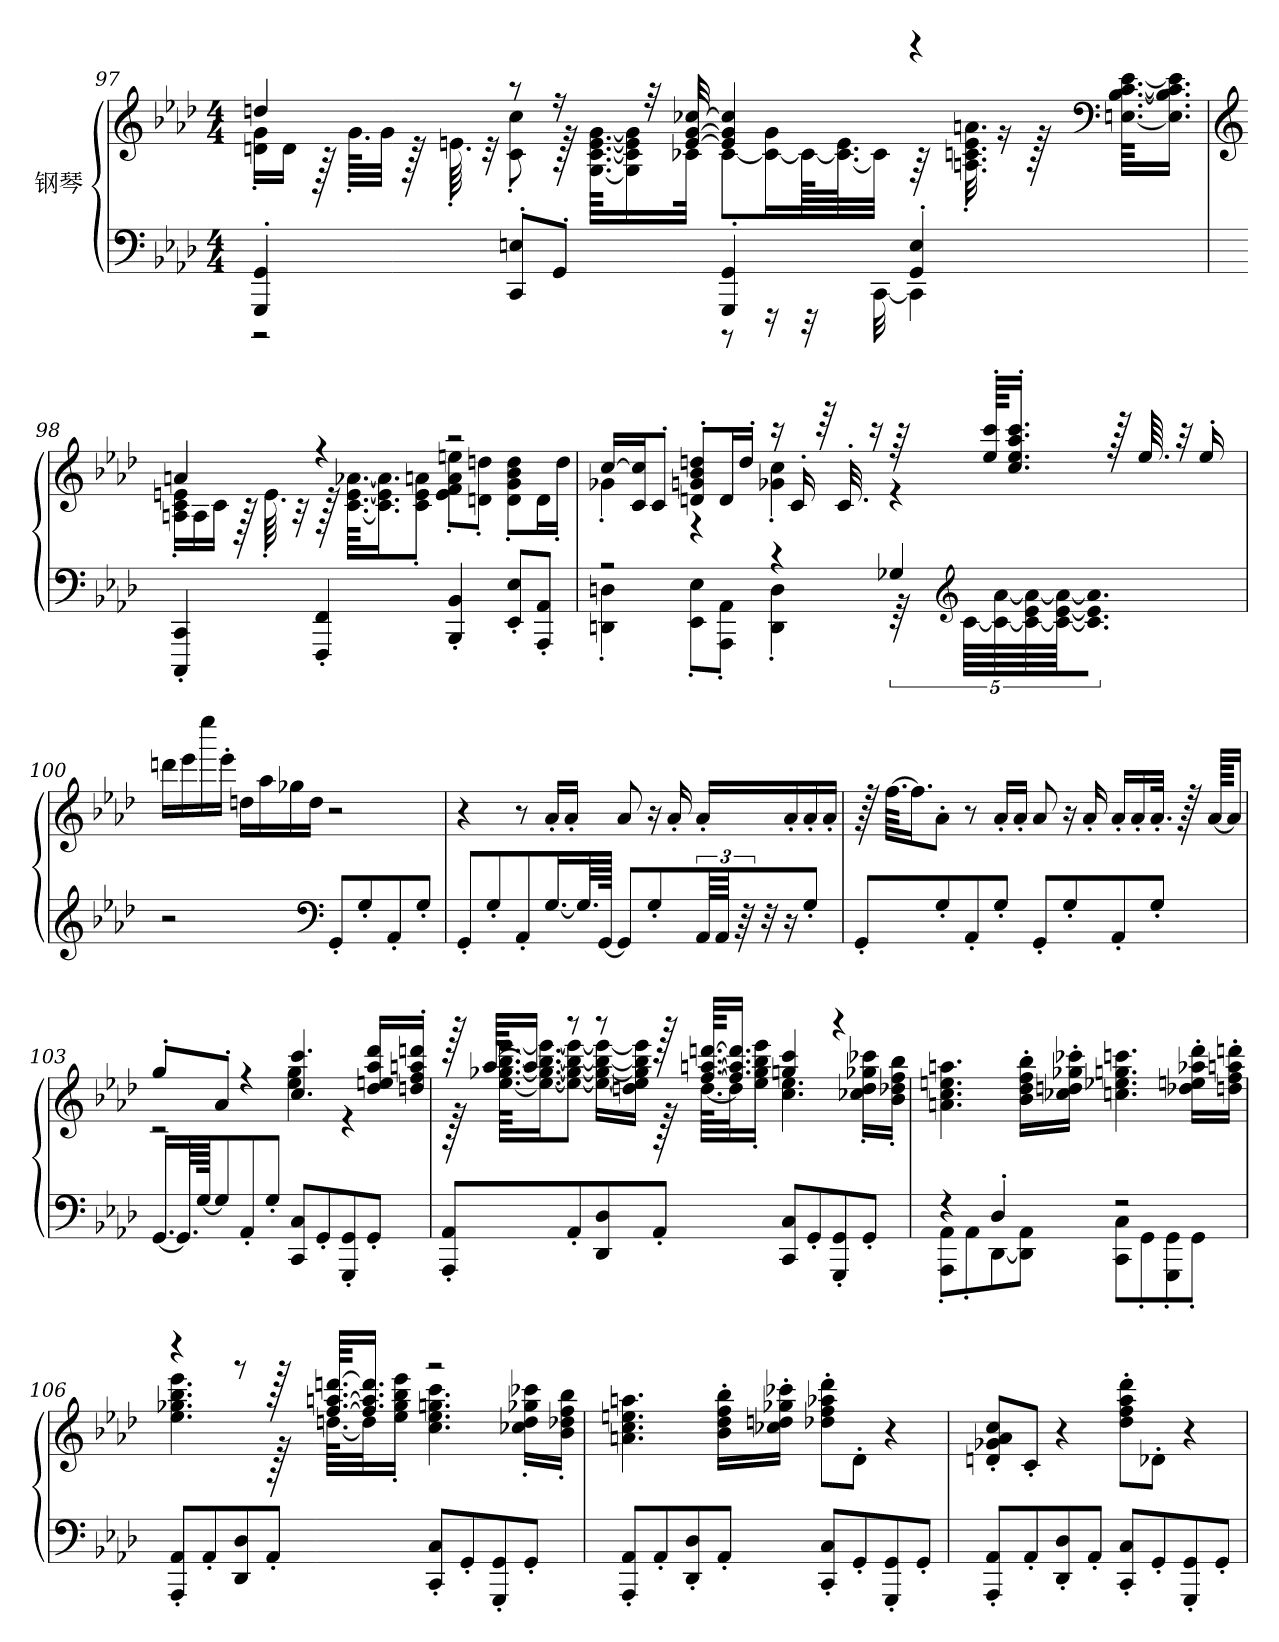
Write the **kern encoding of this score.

**kern	**kern
*part1	*part1
*staff2	*staff1
*I"钢琴	*
!!LO:LB:g=z
*clefF4	*clefG2
*k[b-e-a-d-]	*k[b-e-a-d-]
*M4/4	*M4/4
=97	=97
*^	*^
4GGG/' 4GG/'	2r	4ddn/	16dn\' 16g\'LL
.	.	.	16d\JJ
.	.	.	128r
.	.	.	64.g'\KLLL
.	.	.	32g\JJJ
.	.	.	128r
.	.	.	64.en'\
.	.	.	32r
8CC/' 8En/'L	.	8r	8c\' 8cc\'
8GG'/J	.	16r	128r
.	.	.	[64.G\ [64.c\ [64.e\ [64.g\KKLL
.	.	.	16G\] 16c\] 16e\] 16g\]
.	.	32r	.
.	.	[32e/ [32g/ [32cc-X/	32c-X\JJk
4GGG/' 4GG/'	8r	4e/] 4g/] 4cc-/]	[8c-\L
.	16r	.	16c-\_ 16g\L
.	32r	.	128c-\KLL_
.	.	.	64.c-\_ 64.e\J
.	[32CC\	.	32c-\JJJ]
4GG/' 4E/'	4CC\]	4r	64r
.	.	.	32.An\' 32.cn\' 32.e\' 32.an\'
.	.	.	16r
.	.	.	128r
*	*	*clefF4	*
.	.	.	[64.En\ [64.B-\ [64.c\ [64.e\KKLL
.	.	.	16.E\] 16.B-\] 16.c\] 16.e\]JJ
*v	*v	*	*
!!LO:PB:g=z	!!
=98	=98	=98
*	*clefG2	*
4CCC/' 4CC/'	4an/	16An\' 16c\' 16en\'LL
.	.	16A\
.	.	16c\JJ
.	.	128r
.	.	64.e'\
.	.	32r
4FFF/' 4FF/'	4r	128r
.	.	[64.c\ [64.e\ [64.a-X\KKLL
.	.	16.c\] 16.e\] 16.a-\]J
.	.	8c\' 8e\' 8an\'J
4BBB-/' 4BB-/'	2r	8e\' 8f\' 8a\' 8een\'L
.	.	8dn\' 8ddn\'J
8EE-/' 8E-/'L	.	8d\' 8g\' 8b-\' 8dd\'L
8AAA-/' 8AA-/'J	.	16d\L
.	.	16dd'\JJ
!!LO:LB:g=z	!!
=99	=99	=99
*^	*	*
2r	4DDn\' 4Dn\'	[16cc/LL	4g-X'\
.	.	16c/ 16cc/]J	.
.	.	8c'/J	.
.	8EE-\' 8E-\'L	8dn/' 8gn/' 8b-/' 8ddn/'L	4r
.	8AAA-\' 8AA-\'J	16d/L	.
.	.	16dd'/JJ	.
4r	4DD\' 4D\'	16r	4g-X\' 4cc\'
.	.	16c'/	.
.	.	64r	.
.	.	32.c'/	.
.	.	16r	.
4G-X/	80r	64r	4r
*clefG2	*	*	*
.	[80c\LLLL	.	.
.	.	64ee-/' 64ccc/'KKLL	.
.	80c\_ [80a-\	.	.
.	.	16.cc/' 16.ee-/' 16.aa-/' 16.ccc/'JJ	.
.	80c\_ 80e-\ 80a-\_	.	.
.	80c\_ [80e-\ 80a-\_JJJ	.	.
.	8.c\] 8.e-\] 8.a-\]J	.	.
.	.	128r	.
.	.	64.ee-/	.
.	.	32r	.
.	.	16ee-'/	.
*v	*v	*	*
*	*v	*v
!!LO:LB:g=z
=100	=100
2r	16dddn\LL
.	16eee-\
.	16eeee-\
.	16eee-'\JJ
.	16ddn\LL
.	16aa-\
.	16gg-X\
.	16dd\JJ
*clefF4	*
8GG'/L	2r
8G'/	.
8AA-'/	.
8G'/J	.
=101	=101
8GG'/L	4r
8G'/	.
8AA-'/	8r
[16.G/L	16a-'/LL
.	16a-'/JJ
64.G/LL]	.
[128GG/JJJJk	.
8GG/L]	8a-/
8G'/	16r
.	16a-'/
96AA-/LLL	16a-'/LL
96AA-/JJJJ	.
96r	.
32r	.
16r	16a-'/
8G'\	16a-'/
.	16a-'/JJ
!!LO:LB:g=z
=102	=102
8GG'/L	128r
.	[64.ff\KKLL
.	16.ff\J]
8G'/	8a-'\J
8AA-'/	8r
8G'/J	16a-'/LL
.	16a-'/JJ
8GG'/L	8a-/
8G'/	16r
.	16a-'/
8AA-'/	16a-'/LL
.	16a-'/
8G'/J	32.a-'/JJk
.	128r
.	[128a-/KKKLL
.	16a-/JJ]
=103	=103
*	*^
[16.GG/LL	8gg'/L	2r
64.GG/LL]	.	.
[128G/JJJK	.	.
8G/]	8a-'/J	.
8AA-'/	4r	.
8G'/J	.	.
8CC/ 8C/L	4.cc/ 4.ccc/	4ee-\ 4gg\
8GG'/	.	.
8GGG/' 8GG/'	.	4r
8GG'/J	16dd-/ 16een/ 16aa-/ 16ddd-/LL	.
.	16ddn/' 16ff/' 16aan/' 16dddn/'JJ	.
!!LO:LB:g=z	!!
=104	=104	=104
8AAA-/' 8AA-/'L	128r	128r
.	[64.aa-/KKLL	[64.ee-\ [64.gg-X\ [64.bb-\ [64.eee-\KKLL
.	16.aa-/JJ]	16.ee-\_ 16.gg-\_ 16.bb-\_ 16.eee-\_J
8AA-'/	8r	8ee-\_ 8gg-\_ 8bb-\_ 8eee-\_J
8DD-/ 8D-/	8r	16ee-\_ 16gg-\_ 16bb-\_ 16eee-\_LL
.	.	16ddn\ 16ee-\] 16gg-\] 16bb-\] 16eee-\]JJ
8AA-'/J	128r	128r
.	[64.ff/ [64.aan/ [64.dddn/KKLL	[64.dd\KLLL
.	16.ff/] 16.aa/] 16.ddd/]JJ	32dd\J]
.	.	16ee-\' 16gg-\' 16bb-\' 16eee-\'JJ
8CC/ 8C/L	4ggn/ 4ccc/	4.cc\ 4.ee-\
8GG'/	.	.
8GGG/' 8GG/'	4r	.
8GG'/J	.	16cc-X\' 16dd\' 16gg-X\' 16ccc-X\'LL
.	.	16b-\' 16dd-X\' 16ff\' 16bb-\'JJ
*	*v	*v
!!LO:LB:g=z
=105	=105
*^	*
4r	8AAA-\' 8AA-\'L	4.an\ 4.cc\ 4.een\ 4.aan\
.	8AA-'\	.
4D-'/	[8DD-\	.
.	8DD-\] 8AA-\J	16b-\' 16dd-\' 16ff\' 16bb-\'LL
.	.	16cc-X\' 16ddn\' 16gg-X\' 16ccc-X\'JJ
2r	8CC\ 8C\L	4.ccn\ 4.ee-X\ 4.ggn\ 4.cccn\
.	8GG'\	.
.	8GGG\' 8GG\'	.
.	8GG'\J	16dd-X\' 16een\' 16aa-X\' 16ddd-\'LL
.	.	16ddn\' 16ff\' 16aan\' 16dddn\'JJ
*v	*v	*
=106	=106
*	*^
8AAA-/' 8AA-/'L	4r	4.ee-\ 4.gg-X\ 4.bb-\ 4.eee-\
8AA-'/	.	.
8DD-/ 8D-/	8r	.
8AA-'/J	128r	128r
.	[64.ff/ [64.aan/ [64.dddn/KKLL	[64.ddn\KLLL
.	16.ff/] 16.aa/] 16.ddd/]JJ	32dd\J]
.	.	16ee-\' 16gg-\' 16bb-\' 16eee-\'JJ
8CC/' 8C/'L	2r	4.cc\ 4.ee-\ 4.ggn\ 4.ccc\
8GG'/	.	.
8GGG/' 8GG/'	.	.
8GG'/J	.	16cc-X\' 16dd\' 16gg-X\' 16ccc-X\'LL
.	.	16b-\' 16dd-X\' 16ff\' 16bb-\'JJ
*	*v	*v
!!LO:PB:g=z
=107	=107
8AAA-/' 8AA-/'L	4.an\ 4.cc\ 4.een\ 4.aan\
8AA-'/	.
8DD-/' 8D-/'	.
8AA-'/J	16b-\' 16dd-\' 16ff\' 16bb-\'LL
.	16cc-X\' 16ddn\' 16gg-X\' 16ccc-X\'JJ
8CC/' 8C/'L	8dd-X\' 8ff\' 8aa-X\' 8ddd-\'L
8GG'/	8d-'\J
8GGG/' 8GG/'	4r
8GG'/J	.
=108	=108
8AAA-/' 8AA-/'L	8dn/' 8g-X/' 8a-/' 8cc/'L
8AA-'/	8c'/J
8DD-/' 8D-/'	4r
8AA-'/J	.
8CC/' 8C/'L	8dd-\' 8ff\' 8aa-\' 8ddd-\'L
8GG'/	8d-X'\J
8GGG/' 8GG/'	4r
8GG'/J	.
=	=
*-	*-
